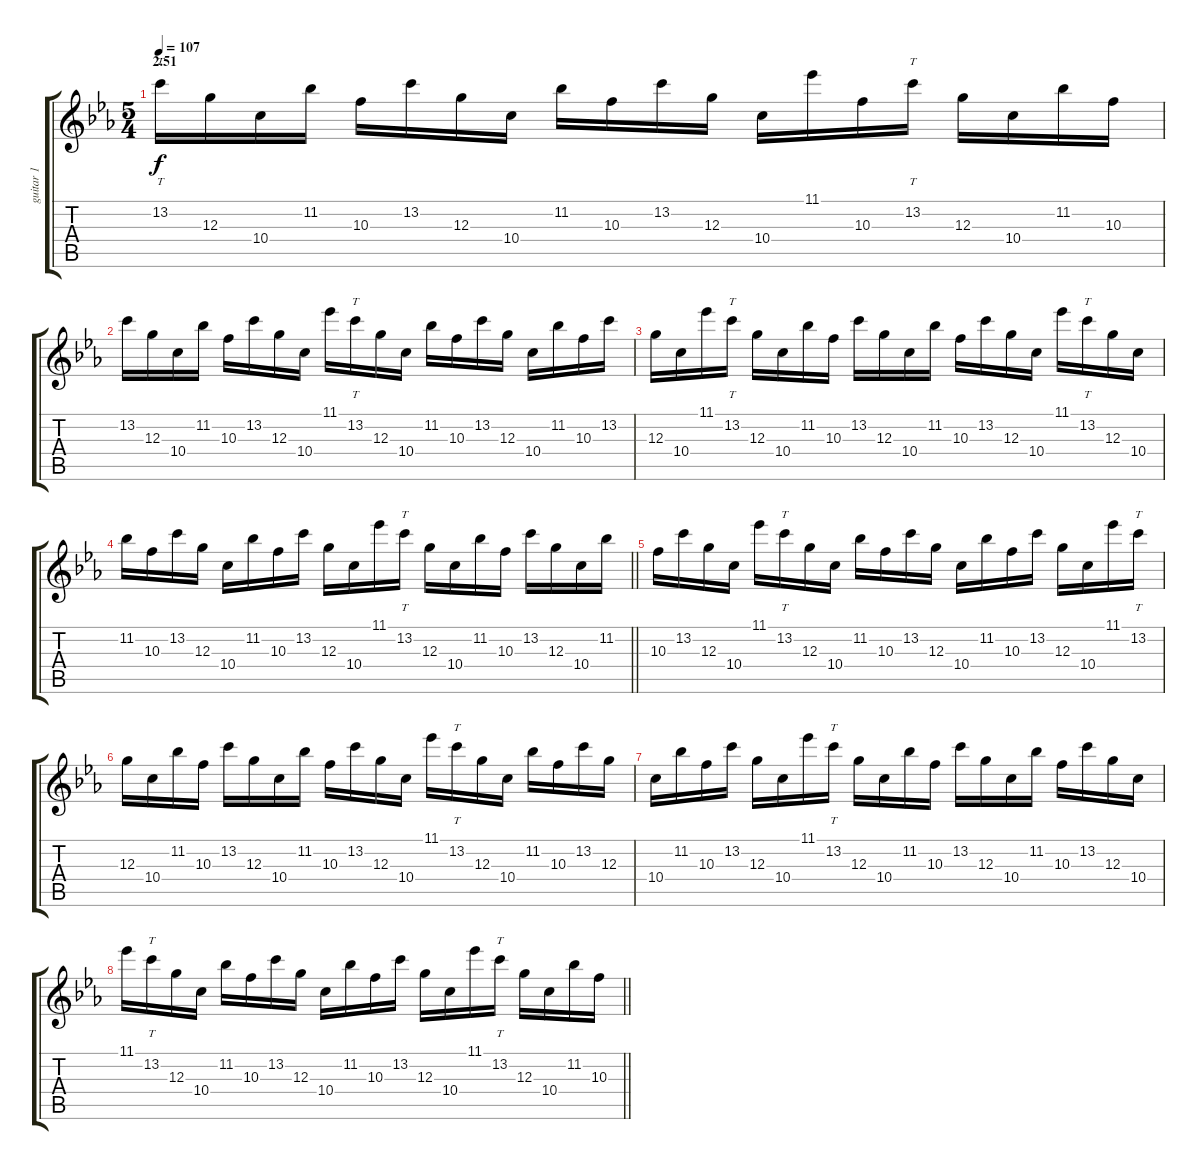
\track ("guitar 1" "guitar 1") {instrument electricguitarjazz}
\staff {score tabs}
\tuning (E4 B3 G3 D3 A2 E2) {hide}
\ts (5 4)
\section ("" "2.51")
\tempo 107
\clef g2
\ks eb
13.2.16{tt dy f} 12.3.16 10.4.16 11.2.16 10.3.16 13.2.16 12.3.16 10.4.16 11.2.16 10.3.16 13.2.16 12.3.16 10.4.16 11.1.16 10.3.16 13.2.16{tt} 12.3.16 10.4.16 11.2.16 10.3.16 |
13.2.16 12.3.16 10.4.16 11.2.16 10.3.16 13.2.16 12.3.16 10.4.16 11.1.16 13.2.16{tt} 12.3.16 10.4.16 11.2.16 10.3.16 13.2.16 12.3.16 10.4.16 11.2.16 10.3.16 13.2.16 |
12.3.16 10.4.16 11.1.16 13.2.16{tt} 12.3.16 10.4.16 11.2.16 10.3.16 13.2.16 12.3.16 10.4.16 11.2.16 10.3.16 13.2.16 12.3.16 10.4.16 11.1.16 13.2.16{tt} 12.3.16 10.4.16 |
\barLineRight lightlight
11.2.16 10.3.16 13.2.16 12.3.16 10.4.16 11.2.16 10.3.16 13.2.16 12.3.16 10.4.16 11.1.16 13.2.16{tt} 12.3.16 10.4.16 11.2.16 10.3.16 13.2.16 12.3.16 10.4.16 11.2.16 |
10.3.16 13.2.16 12.3.16 10.4.16 11.1.16 13.2.16{tt} 12.3.16 10.4.16 11.2.16 10.3.16 13.2.16 12.3.16 10.4.16 11.2.16 10.3.16 13.2.16 12.3.16 10.4.16 11.1.16 13.2.16{tt} |
12.3.16 10.4.16 11.2.16 10.3.16 13.2.16 12.3.16 10.4.16 11.2.16 10.3.16 13.2.16 12.3.16 10.4.16 11.1.16 13.2.16{tt} 12.3.16 10.4.16 11.2.16 10.3.16 13.2.16 12.3.16 |
10.4.16 11.2.16 10.3.16 13.2.16 12.3.16 10.4.16 11.1.16 13.2.16{tt} 12.3.16 10.4.16 11.2.16 10.3.16 13.2.16 12.3.16 10.4.16 11.2.16 10.3.16 13.2.16 12.3.16 10.4.16 |
\barLineRight lightlight
11.1.16 13.2.16{tt} 12.3.16 10.4.16 11.2.16 10.3.16 13.2.16 12.3.16 10.4.16 11.2.16 10.3.16 13.2.16 12.3.16 10.4.16 11.1.16 13.2.16{tt} 12.3.16 10.4.16 11.2.16 10.3.16
